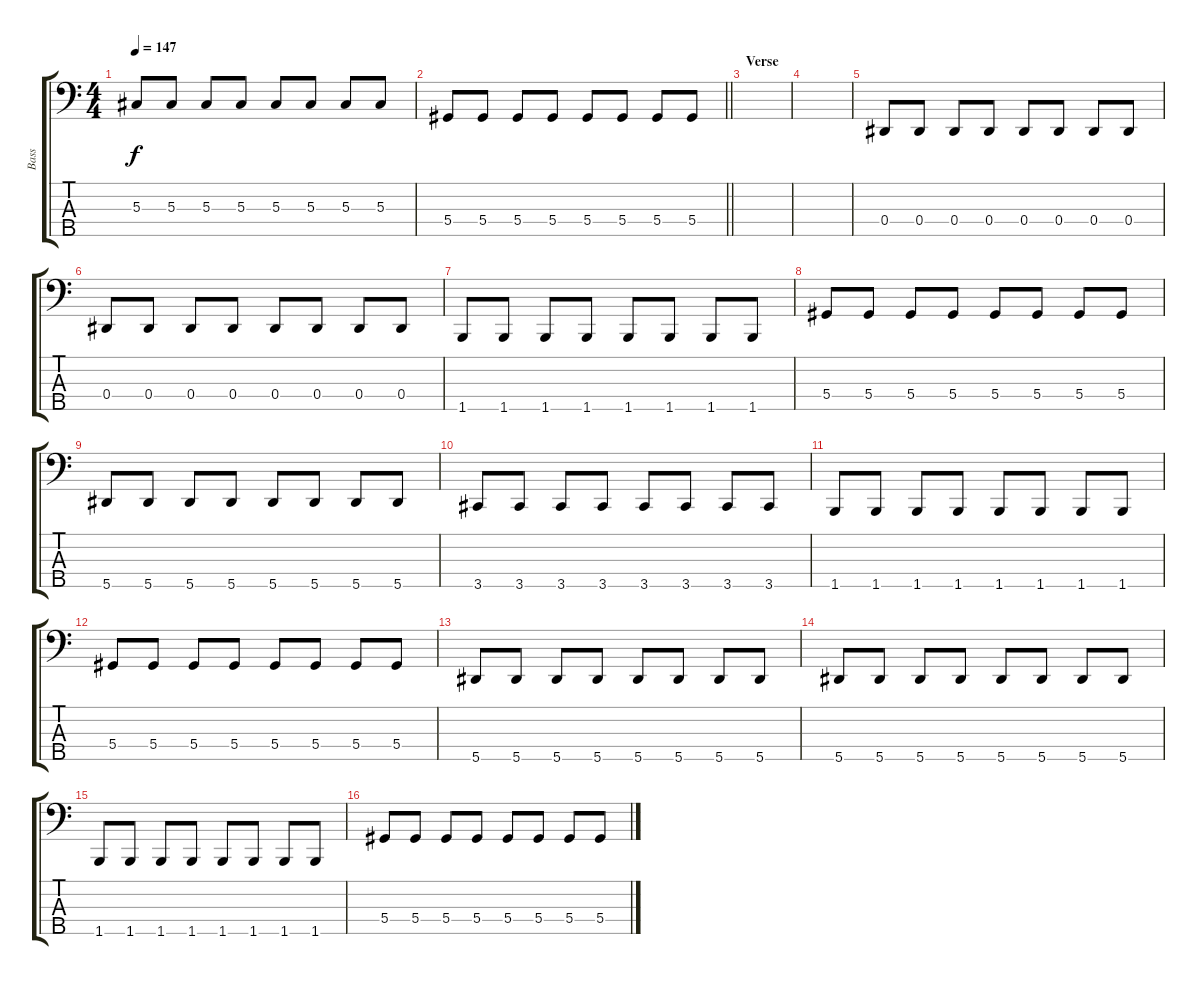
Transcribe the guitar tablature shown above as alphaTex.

\track ("Bass" "Bass") {instrument electricbasspick}
\staff {score tabs}
\tuning (Gb2 Db2 Ab1 Eb1 Bb0) {hide}
\ts (4 4)
\tempo 147
\clef f4
\ks c
5.3.8{dy f} 5.3.8 5.3.8 5.3.8 5.3.8 5.3.8 5.3.8 5.3.8 |
\barLineRight lightlight
5.4.8 5.4.8 5.4.8 5.4.8 5.4.8 5.4.8 5.4.8 5.4.8 |
\section ("" "Verse")
|
|
0.4.8 0.4.8 0.4.8 0.4.8 0.4.8 0.4.8 0.4.8 0.4.8 |
0.4.8 0.4.8 0.4.8 0.4.8 0.4.8 0.4.8 0.4.8 0.4.8 |
1.5.8 1.5.8 1.5.8 1.5.8 1.5.8 1.5.8 1.5.8 1.5.8 |
5.4.8 5.4.8 5.4.8 5.4.8 5.4.8 5.4.8 5.4.8 5.4.8 |
5.5.8 5.5.8 5.5.8 5.5.8 5.5.8 5.5.8 5.5.8 5.5.8 |
3.5.8 3.5.8 3.5.8 3.5.8 3.5.8 3.5.8 3.5.8 3.5.8 |
1.5.8 1.5.8 1.5.8 1.5.8 1.5.8 1.5.8 1.5.8 1.5.8 |
5.4.8 5.4.8 5.4.8 5.4.8 5.4.8 5.4.8 5.4.8 5.4.8 |
5.5.8 5.5.8 5.5.8 5.5.8 5.5.8 5.5.8 5.5.8 5.5.8 |
5.5.8 5.5.8 5.5.8 5.5.8 5.5.8 5.5.8 5.5.8 5.5.8 |
1.5.8 1.5.8 1.5.8 1.5.8 1.5.8 1.5.8 1.5.8 1.5.8 |
5.4.8 5.4.8 5.4.8 5.4.8 5.4.8 5.4.8 5.4.8 5.4.8
